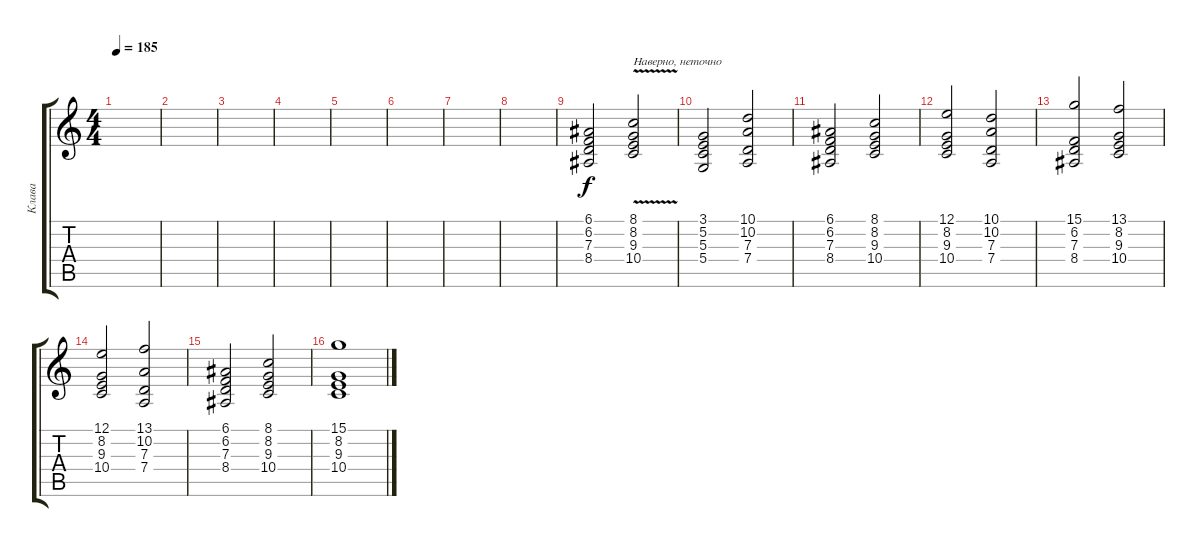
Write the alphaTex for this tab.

\track ("Клава" "Клава") {instrument stringensemble1}
\staff {score tabs}
\tuning (E4 B3 G3 D3 A2 E2) {hide}
\ts (4 4)
\tempo 185
\clef g2
\ks c
|
|
|
|
|
|
|
|
(6.1 6.2 7.3 8.4).2{volume 11 instrument choiraahs} (8.1 8.2 9.3 10.4{v}).2{txt "Наверно, неточно"} |
(3.1 5.2 5.3 5.4).2 (10.1 10.2 7.3 7.4).2 |
(6.1 6.2 7.3 8.4).2{instrument choiraahs} (8.1 8.2 9.3 10.4).2 |
(12.1 8.2 9.3 10.4).2 (10.1 10.2 7.3 7.4).2 |
(15.1 6.2 7.3 8.4).2{instrument choiraahs} (13.1 8.2 9.3 10.4).2 |
(12.1 8.2 9.3 10.4).2 (13.1 10.2 7.3 7.4).2 |
(6.1 6.2 7.3 8.4).2{instrument choiraahs} (8.1 8.2 9.3 10.4).2 |
(15.1 8.2 9.3 10.4).1
